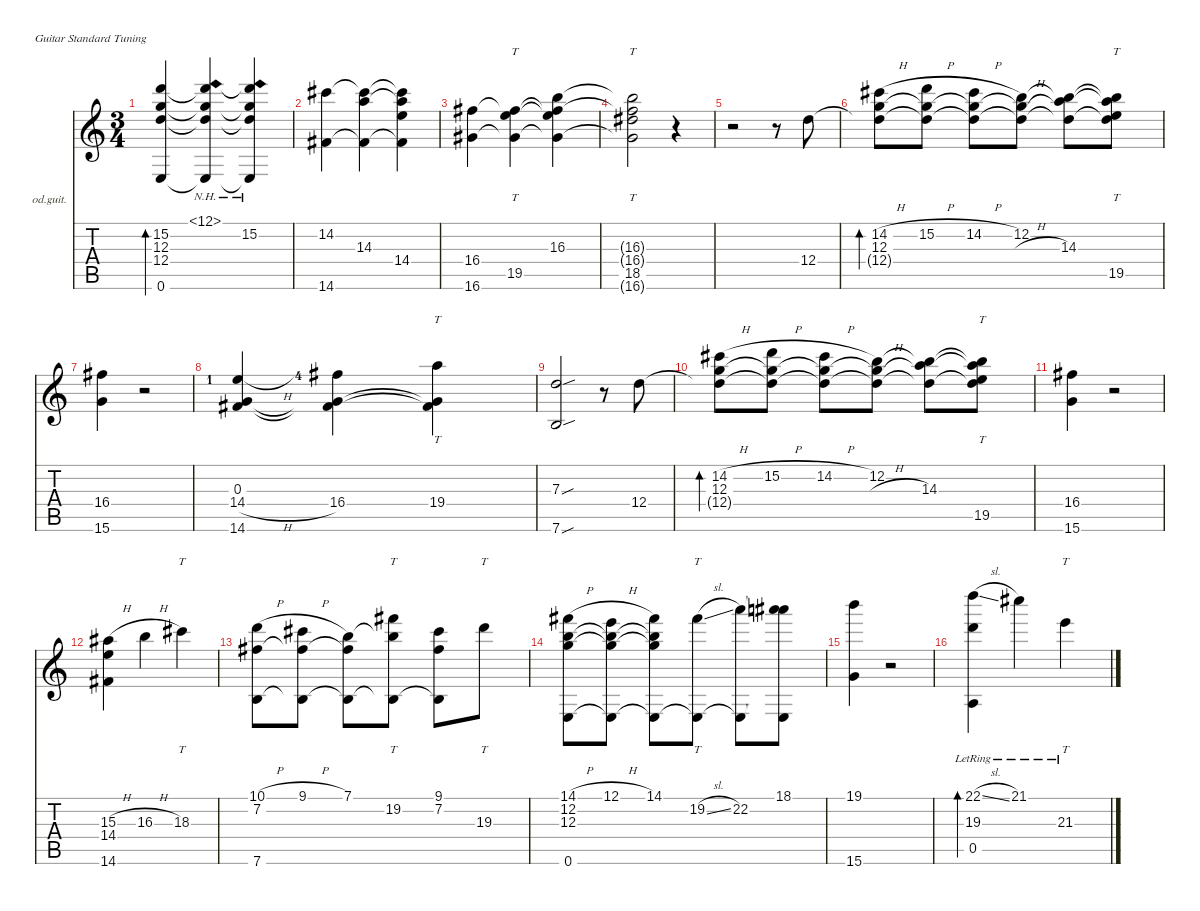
\defaultSystemsLayout 4
\hideDynamics
\bracketExtendMode nobrackets
\firstSystemTrackNameOrientation horizontal
\track ("Electric Guitar (Overdrive)" "od.guit.") {instrument overdrivenguitar}
\staff {score tabs}
\tuning (E4 B3 G3 D3 A2 E2)
\ts (3 4)
\tempo (120 hide)
\clef g2
\ks c
(0.6 15.2 12.3 12.4).4{bd 113 dy mf beam Up} (12.1{nh} 15.2{t} 12.3{t} 12.4{t} 0.6{t}).4{beam Up} (15.2 12.1{nh t} 12.3{t} 12.4{t} 0.6{t}).4{beam Up} |
(14.6{acc #} 14.2{acc #}).4{beam Down} (14.3 14.2{t acc #} 14.6{t acc #}).4{beam Down} (14.4 14.2{t acc #} 14.3{t} 14.6{t acc #}).4{beam Down} |
(16.6{acc #} 16.4{acc #}).4{beam Down} (19.5 16.4{t acc #} 16.6{t acc #}).4{tt beam Down} (16.3 19.5{t} 16.4{t acc #} 16.6{t acc #}).4{beam Down} |
\tempo (90 hide)
(18.5{acc #} 16.3{t} 16.4{t acc #} 16.6{t acc #}).2{tt beam Down} r.4{beam Down} |
\tempo (120 hide)
r.2{beam Down} r.8{beam Down} 12.4.8{beam Down} |
(14.2{h acc #} 12.3 12.4{t}).8{bd 30 beam Down} (15.2{h} 12.3{t} 12.4{t}).8{beam Down} (14.2{h acc #} 12.3{t} 12.4{t}).8{beam Down} (12.2 12.3{h t} 12.4{t}).8{beam Down} (14.3 12.4{t} 12.2{t}).8{beam Down} (19.5 12.4{t} 14.3{t} 12.2{t}).8{tt beam Down} |
(15.6 16.4{acc #}).4{beam Down} r.2{beam Down} |
(14.6{acc #} 14.4{h lf 2} 0.3).4{beam Up} (16.4{lf 5 acc #} 0.3{t} 14.6{t acc #}).4{beam Down} (19.4 0.3{t} 14.6{t acc #}).4{tt beam Down} |
(7.6{sou} 7.3{sou}).2{beam Up} r.8{beam Down} 12.4.8{beam Down} |
(14.2{h acc #} 12.3 12.4{t}).8{bd 30 beam Down} (15.2{h} 12.3{t} 12.4{t}).8{beam Down} (14.2{h acc #} 12.3{t} 12.4{t}).8{beam Down} (12.2 12.3{h t} 12.4{t}).8{beam Down} (14.3 12.4{t} 12.2{t}).8{beam Down} (19.5 12.4{t} 14.3{t} 12.2{t}).8{tt beam Down} |
(15.6 16.4{acc #}).4{beam Down} r.2{beam Down} |
(15.3{h acc #} 14.4 14.6{acc #}).4{beam Down} 16.3{h}.4{beam Down} 18.3{acc #}.4{tt beam Down} |
(7.6 10.1{h} 7.2{acc #}).8{beam Down} (9.1{h acc #} 7.6{t} 7.2{t acc #}).8{beam Down} (7.1 7.6{t} 7.2{t acc #}).8{beam Down} (19.2{acc #} 7.6{t} 7.1{t}).8{tt beam Down} (7.2{acc #} 9.1{acc #} 7.6{t}).8{beam Down} 19.3.8{tt beam Down} |
(0.6 12.3 14.1{h acc #} 12.2).8{beam Down} (12.1{h} 12.2{t} 12.3{t} 0.6{t}).8{beam Down} (14.1{acc #} 12.2{t} 12.3{t} 0.6{t}).8{beam Down} (19.2{sl acc #} 0.6{t}).8{tt beam Down} (22.2 0.6{t}).8{beam Down} (18.1{acc #} 22.2{t} 0.6{t}).8{beam Down} |
(15.6 19.1).4{beam Down} r.2{beam Down} |
(0.5{lr} 22.1{sl lr} 19.3{lr}).4{bd 117 beam Down} 21.1{lr acc #}.4{beam Down} 21.3{lr}.4{tt beam Down}
